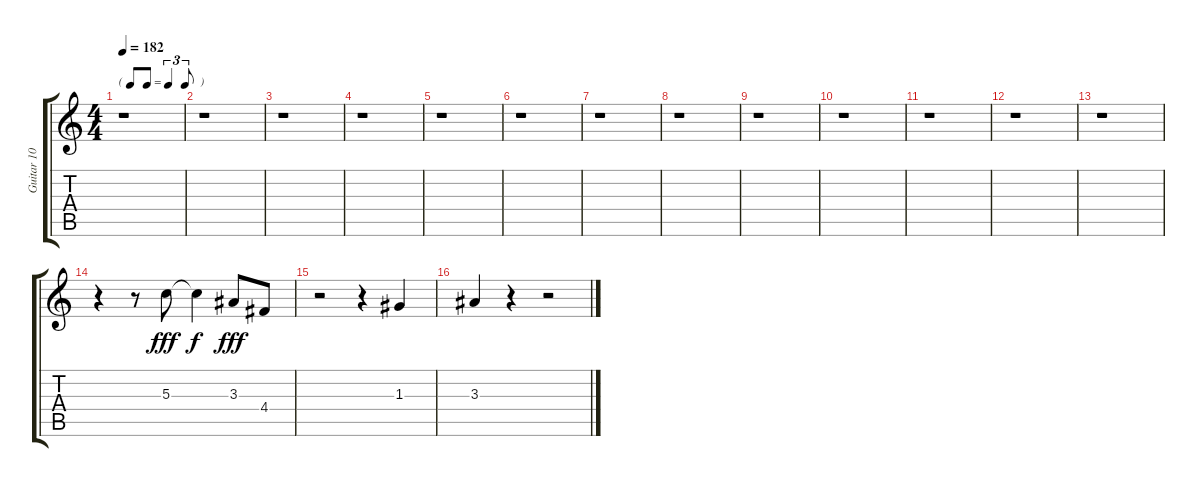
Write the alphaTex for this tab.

\track ("Guitar 10" "Guitar 10") {instrument distortionguitar}
\staff {score tabs}
\tuning (E4 B3 G3 D3 A2 E2) {hide}
\ts (4 4)
\tf triplet8th
\tempo 182
\clef g2
\ks c
r.1{dy fff} |
r.1 |
r.1 |
r.1 |
r.1 |
r.1 |
r.1 |
r.1 |
r.1 |
r.1 |
r.1 |
r.1 |
r.1 |
r.4 r.8 5.3.8 5.3{t}.4{dy f} 3.3.8{dy fff} 4.4.8 |
r.2 r.4 1.3.4 |
3.3.4 r.4 r.2
